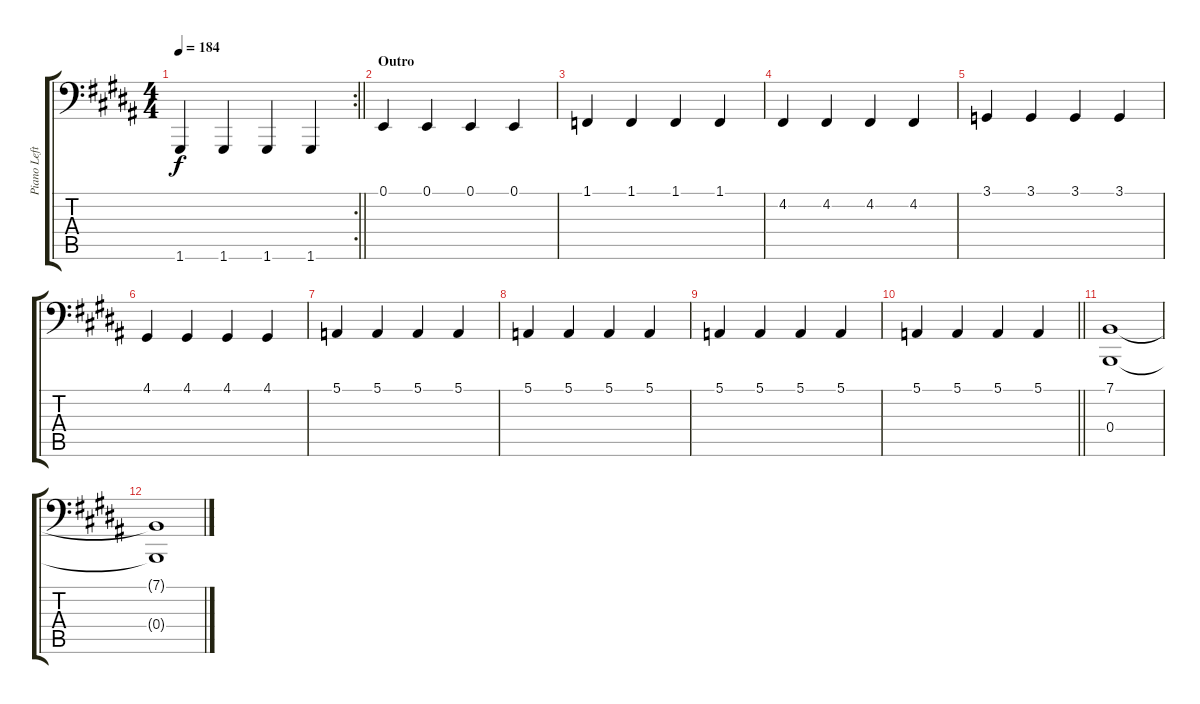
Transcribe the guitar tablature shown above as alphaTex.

\track ("Piano Left Hand" "Piano Left") {instrument brightacousticpiano}
\staff {score tabs}
\tuning (E2 D2 C2 B1 A1 G1) {hide}
\rc 2
\ts (4 4)
\tempo 184
\clef f4
\barLineRight lightlight
\ks b
1.6.4{dy f} 1.6.4 1.6.4 1.6.4 |
\section ("" "Outro")
0.1.4 0.1.4 0.1.4 0.1.4 |
1.1.4 1.1.4 1.1.4 1.1.4 |
4.2.4 4.2.4 4.2.4 4.2.4 |
3.1.4 3.1.4 3.1.4 3.1.4 |
4.1.4 4.1.4 4.1.4 4.1.4 |
5.1.4 5.1.4 5.1.4 5.1.4 |
5.1.4 5.1.4 5.1.4 5.1.4 |
5.1.4 5.1.4 5.1.4 5.1.4 |
\barLineRight lightlight
5.1.4 5.1.4 5.1.4 5.1.4 |
(7.1 0.4).1 |
(7.1{t} 0.4{t}).1
